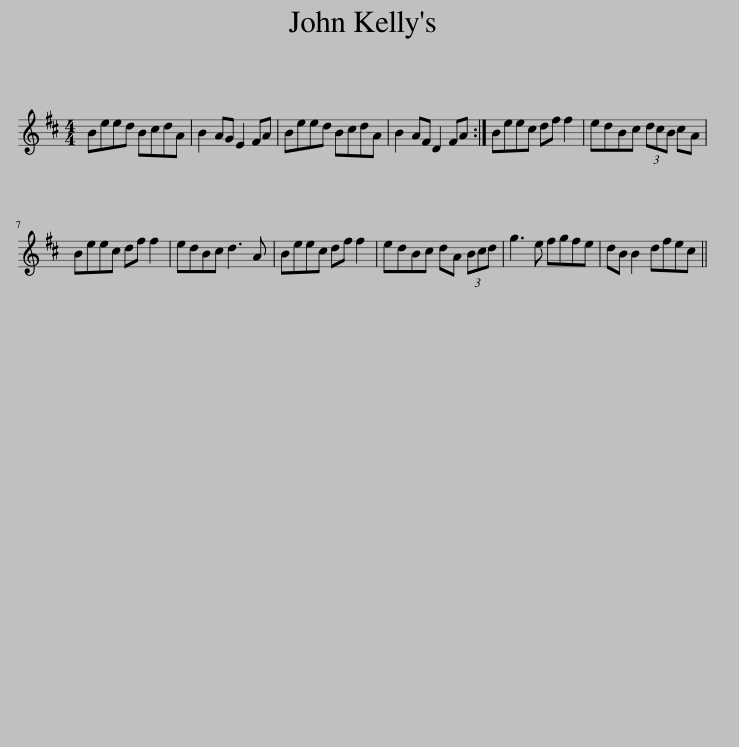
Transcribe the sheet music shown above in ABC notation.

X:1
L:1/8
M:4/4
I:linebreak $
K:D
V:1 treble
V:1
 Beed BcdA | B2 AG E2 FA | Beed BcdA | B2 AF D2 FA :| Beec df f2 | %5
 edBc (3dcB cA |$ Beec df f2 | edBc d3 A | Beec df f2 | edBc dA (3Bcd | %10
 g3 e fgfe | dB B2 dfec || %12
